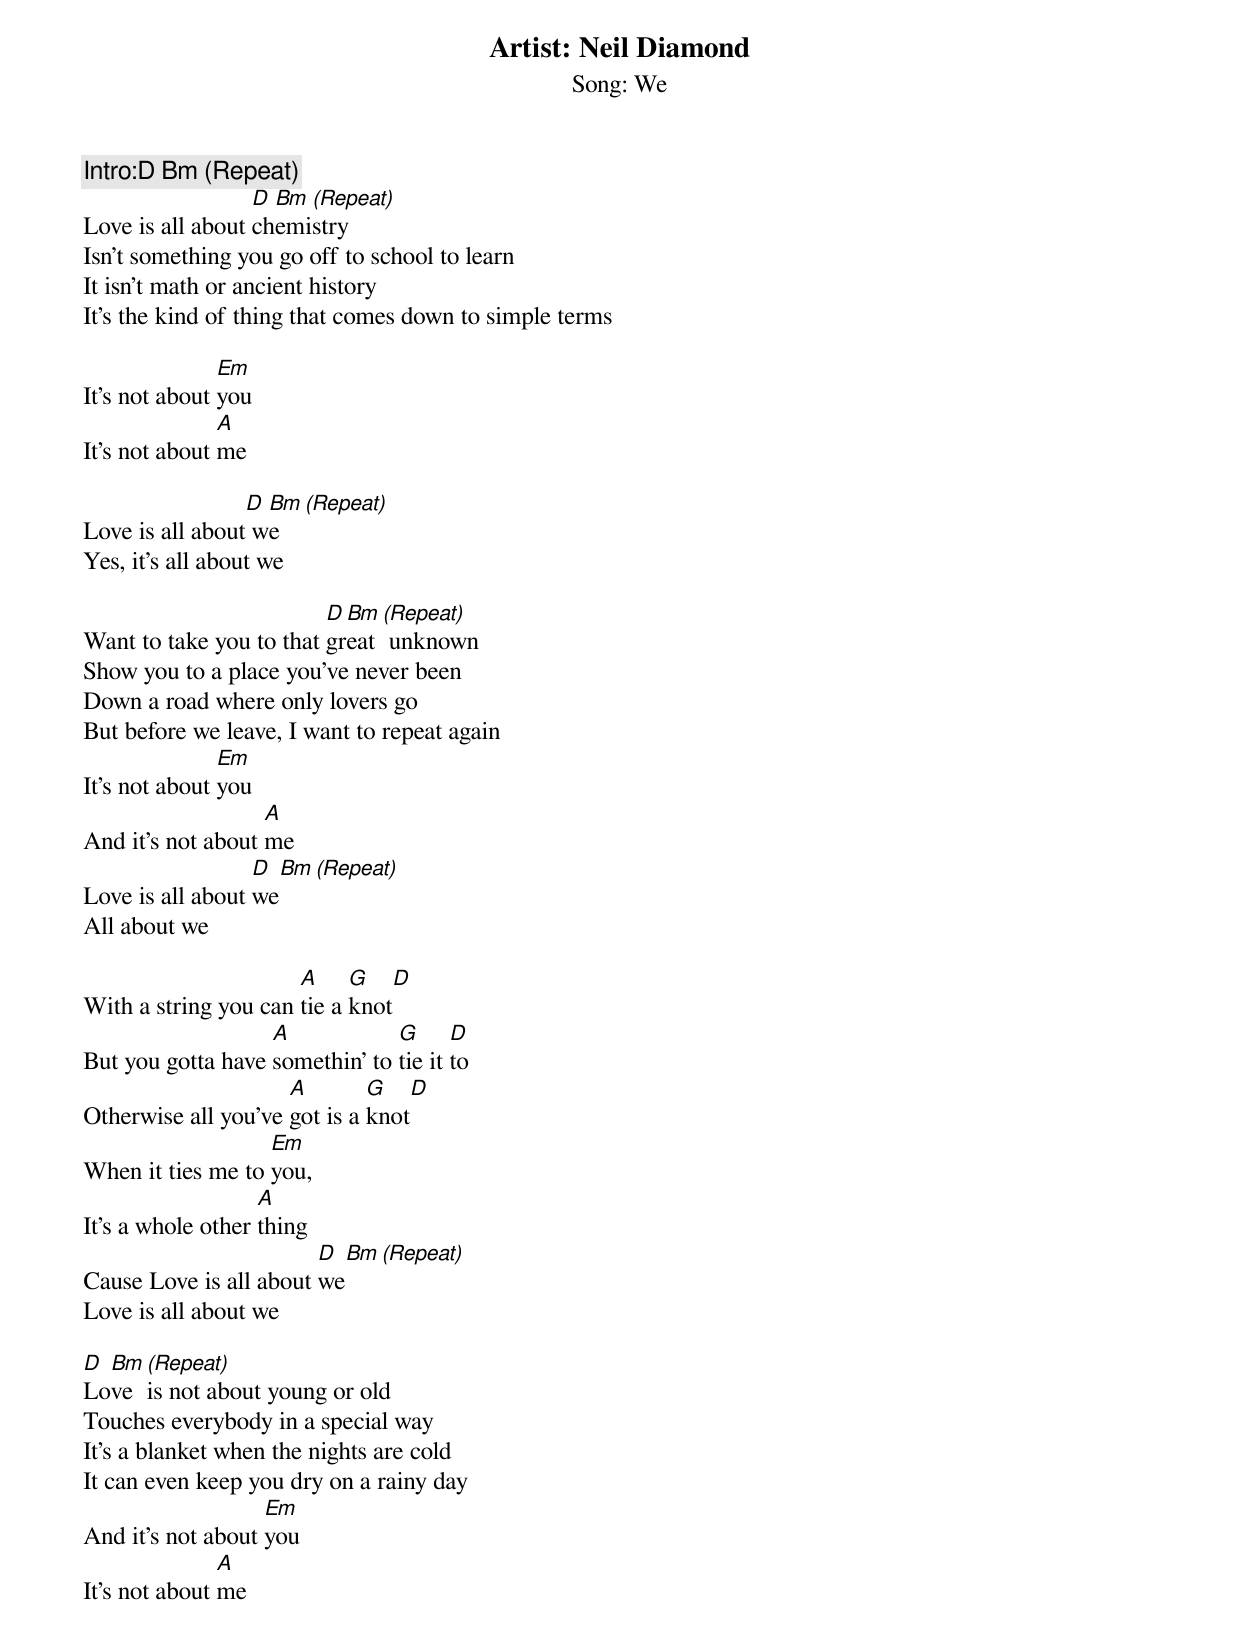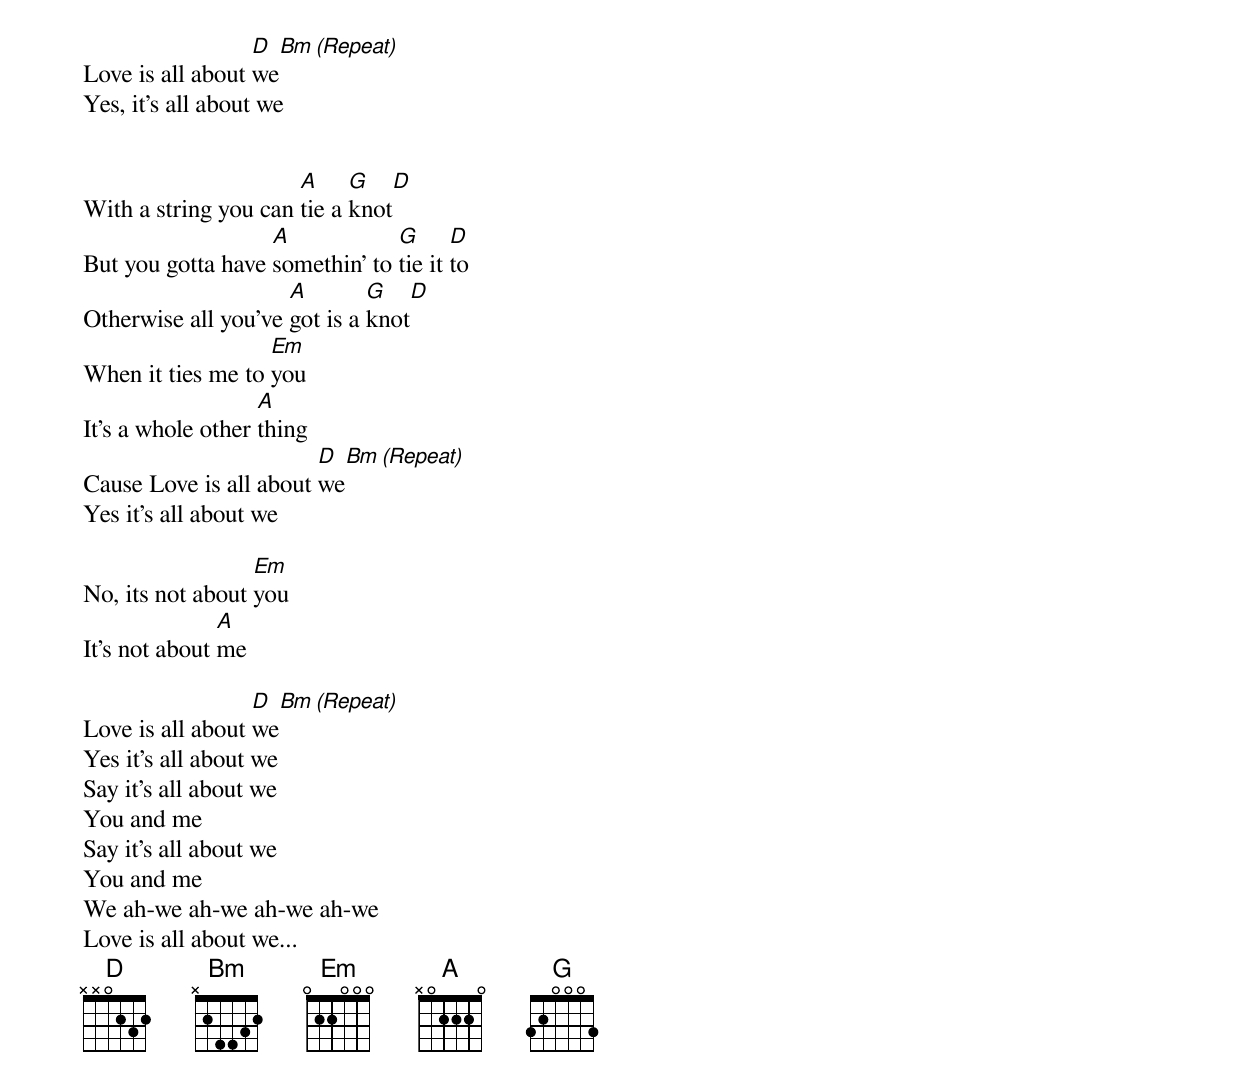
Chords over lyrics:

Artist: Neil Diamond
Song: We

Intro:D Bm (Repeat)
                  D Bm (Repeat)
Love is all about chemistry
Isn't something you go off to school to learn
It isn't math or ancient history
It's the kind of thing that comes down to simple terms

               Em
It's not about you
               A
It's not about me

                 D Bm (Repeat)
Love is all about we
Yes, it's all about we

                         D Bm (Repeat)
Want to take you to that great unknown
Show you to a place you've never been
Down a road where only lovers go
But before we leave, I want to repeat again
               Em
It's not about you
                   A
And it's not about me
                  D Bm (Repeat)
Love is all about we
All about we

                      A     G    D
With a string you can tie a knot
                   A            G      D
But you gotta have somethin' to tie it to
                     A        G     D
Otherwise all you've got is a knot
                   Em
When it ties me to you,
                   A
It's a whole other thing
                        D Bm (Repeat)
Cause Love is all about we
Love is all about we

D Bm (Repeat)
Love is not about young or old
Touches everybody in a special way
It's a blanket when the nights are cold
It can even keep you dry on a rainy day
                   Em
And it's not about you
               A
It's not about me
                  D Bm (Repeat)
Love is all about we
Yes, it's all about we


                      A     G    D
With a string you can tie a knot
                   A            G      D
But you gotta have somethin' to tie it to
                     A        G     D
Otherwise all you've got is a knot
                   Em
When it ties me to you
                   A
It's a whole other thing
                        D Bm (Repeat)
Cause Love is all about we
Yes it's all about we

                  Em
No, its not about you
               A
It's not about me

                  D Bm (Repeat)
Love is all about we
Yes it's all about we
Say it's all about we
You and me
Say it's all about we
You and me
We ah-we ah-we ah-we ah-we
Love is all about we...
